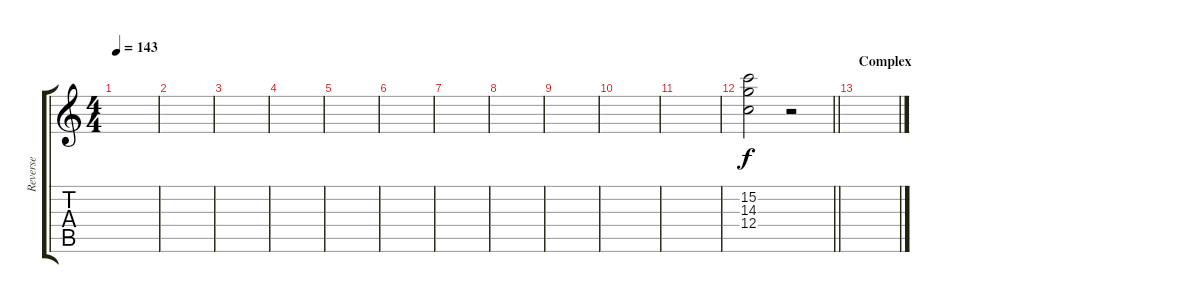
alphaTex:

\track ("Reverse" "Reverse") {instrument electricguitarjazz}
\staff {score tabs}
\tuning (D4 A3 F3 C3 G2 D2) {hide}
\ts (4 4)
\tempo 143
\clef g2
\ks c
|
|
|
|
|
|
|
|
|
|
|
\barLineRight lightlight
(15.2 14.3 12.4).2{instrument reversecymbal} r.2{instrument electricguitarjazz} |
\section ("" "Complex")
